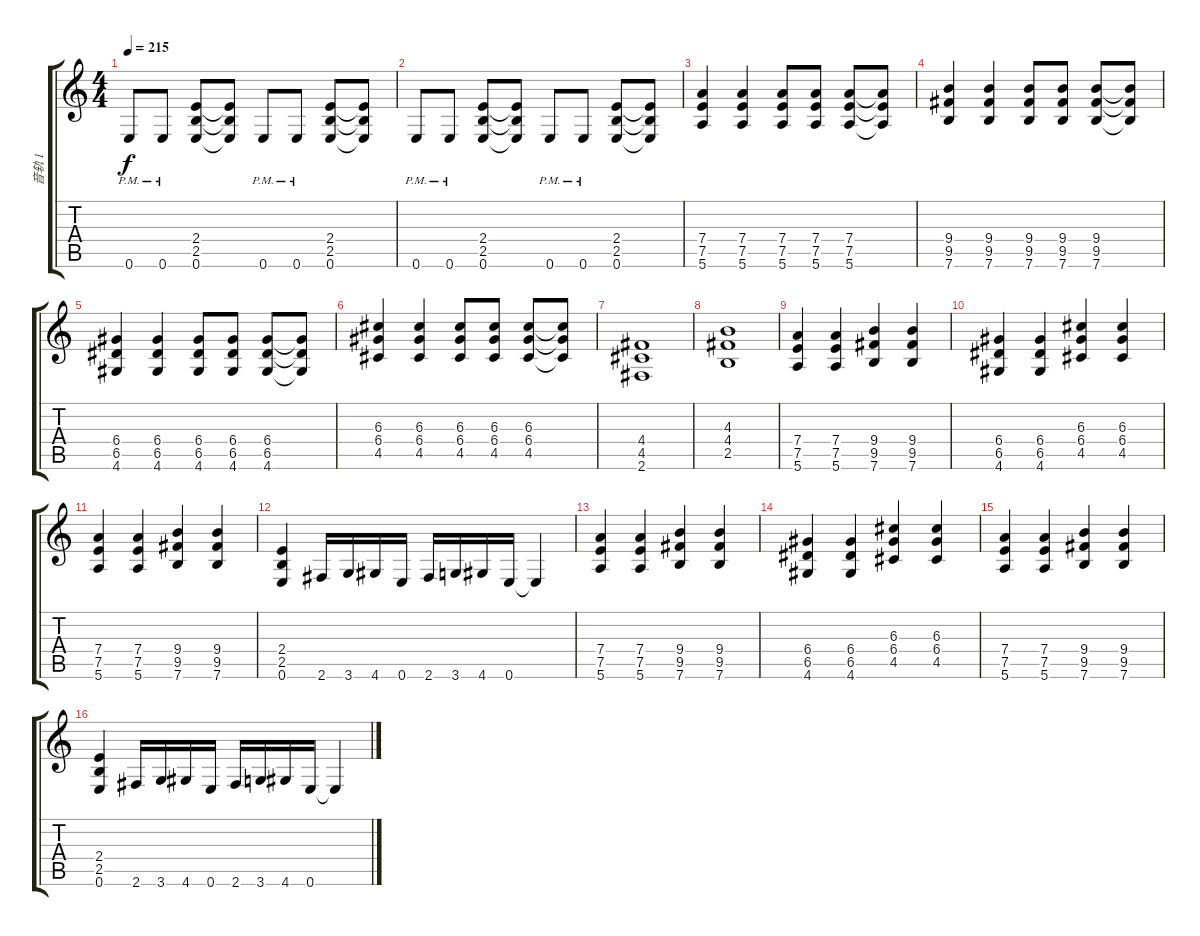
\track ("音轨 1" "音轨 1") {instrument distortionguitar}
\staff {score tabs}
\tuning (E4 B3 G3 D3 A2 E2) {hide}
\ts (4 4)
\tempo 215
\clef g2
\ks c
0.6{pm}.8{dy f} 0.6{pm}.8 (2.4 2.5 0.6).8 (2.4{t} 2.5{t} 0.6{t}).8 0.6{pm}.8 0.6{pm}.8 (2.4 2.5 0.6).8 (2.4{t} 2.5{t} 0.6{t}).8 |
0.6{pm}.8 0.6{pm}.8 (2.4 2.5 0.6).8 (2.4{t} 2.5{t} 0.6{t}).8 0.6{pm}.8 0.6{pm}.8 (2.4 2.5 0.6).8 (2.4{t} 2.5{t} 0.6{t}).8 |
(7.4 7.5 5.6).4 (7.4 7.5 5.6).4 (7.4 7.5 5.6).8 (7.4 7.5 5.6).8 (7.4 7.5 5.6).8 (7.4{t} 7.5{t} 5.6{t}).8 |
(9.4 9.5 7.6).4 (9.4 9.5 7.6).4 (9.4 9.5 7.6).8 (9.4 9.5 7.6).8 (9.4 9.5 7.6).8 (9.4{t} 9.5{t} 7.6{t}).8 |
(6.4 6.5 4.6).4 (6.4 6.5 4.6).4 (6.4 6.5 4.6).8 (6.4 6.5 4.6).8 (6.4 6.5 4.6).8 (6.4{t} 6.5{t} 4.6{t}).8 |
(6.3 6.4 4.5).4 (6.3 6.4 4.5).4 (6.3 6.4 4.5).8 (6.3 6.4 4.5).8 (6.3 6.4 4.5).8 (6.3{t} 6.4{t} 4.5{t}).8 |
(4.4 4.5 2.6).1 |
(4.3 4.4 2.5).1 |
(7.4 7.5 5.6).4 (7.4 7.5 5.6).4 (9.4 9.5 7.6).4 (9.4 9.5 7.6).4 |
(6.4 6.5 4.6).4 (6.4 6.5 4.6).4 (6.3 6.4 4.5).4 (6.3 6.4 4.5).4 |
(7.4 7.5 5.6).4 (7.4 7.5 5.6).4 (9.4 9.5 7.6).4 (9.4 9.5 7.6).4 |
(2.4 2.5 0.6).4 2.6.16 3.6.16 4.6.16 0.6.16 2.6.16 3.6.16 4.6.16 0.6.16 0.6{t}.4 |
(7.4 7.5 5.6).4 (7.4 7.5 5.6).4 (9.4 9.5 7.6).4 (9.4 9.5 7.6).4 |
(6.4 6.5 4.6).4 (6.4 6.5 4.6).4 (6.3 6.4 4.5).4 (6.3 6.4 4.5).4 |
(7.4 7.5 5.6).4 (7.4 7.5 5.6).4 (9.4 9.5 7.6).4 (9.4 9.5 7.6).4 |
(2.4 2.5 0.6).4 2.6.16 3.6.16 4.6.16 0.6.16 2.6.16 3.6.16 4.6.16 0.6.16 0.6{t}.4
